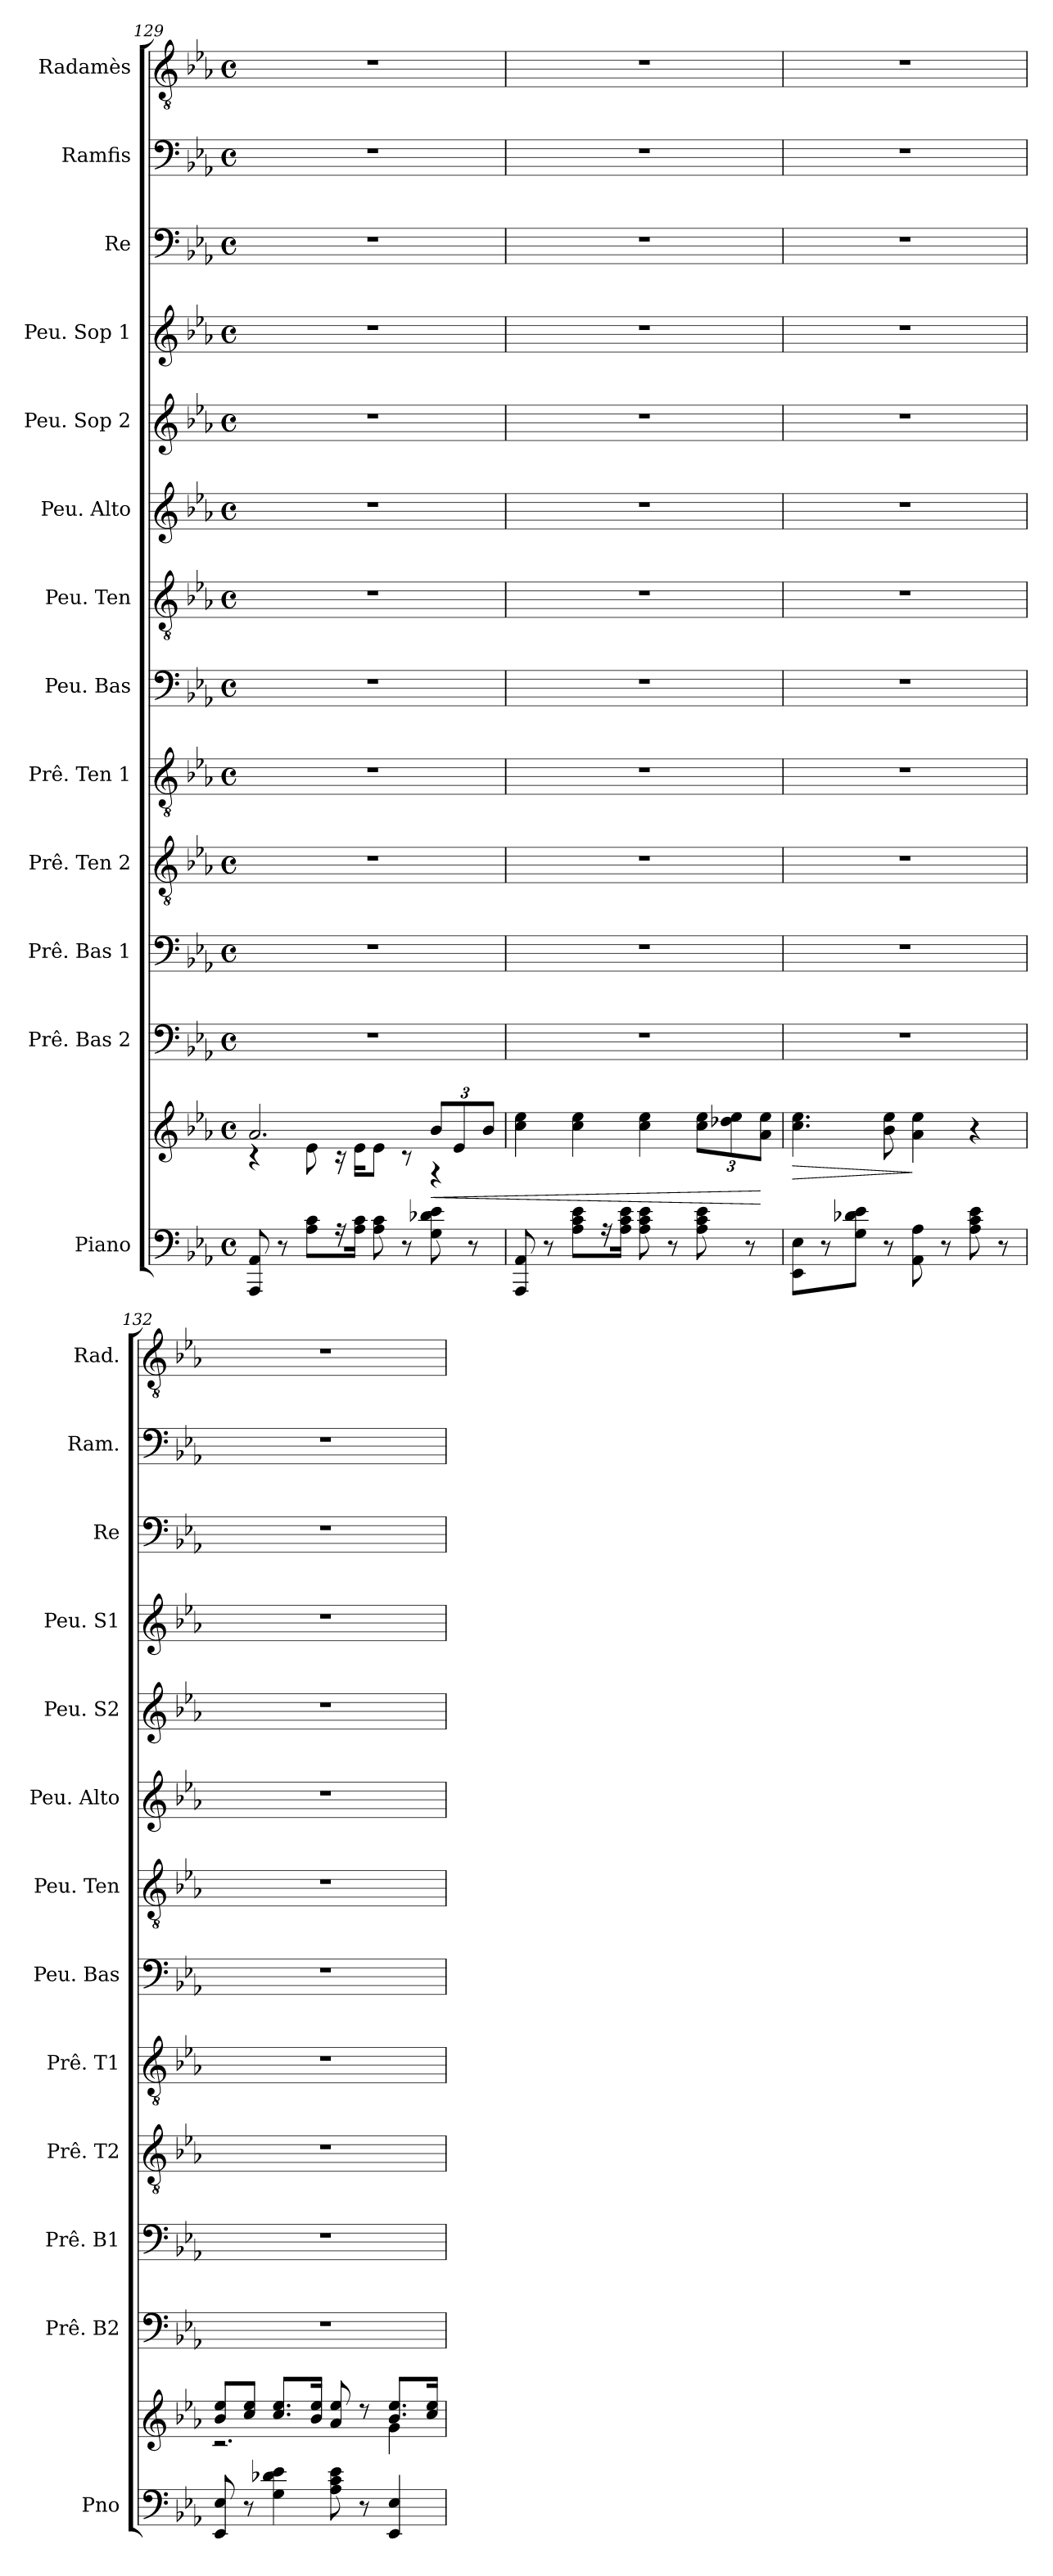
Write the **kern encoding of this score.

**kern	**kern	**dynam	**kern	**kern	**kern	**kern	**kern	**kern	**kern	**kern	**kern	**kern	**kern	**kern
*part13	*part13	*part13	*part12	*part11	*part10	*part9	*part8	*part7	*part6	*part5	*part4	*part3	*part2	*part1
*staff14	*staff13	*staff13/14	*staff12	*staff11	*staff10	*staff9	*staff8	*staff7	*staff6	*staff5	*staff4	*staff3	*staff2	*staff1
*I"Piano	*	*	*I"Prê. Bas 2	*I"Prê. Bas 1	*I"Prê. Ten 2	*I"Prê. Ten 1	*I"Peu. Bas	*I"Peu. Ten	*I"Peu. Alto	*I"Peu. Sop 2	*I"Peu. Sop 1	*I"Re	*I"Ramfis	*I"Radamès
*I'Pno	*	*	*I'Prê. B2	*I'Prê. B1	*I'Prê. T2	*I'Prê. T1	*I'Peu. Bas	*I'Peu. Ten	*I'Peu. Alto	*I'Peu. S2	*I'Peu. S1	*I'Re	*I'Ram.	*I'Rad.
*clefF4	*clefG2	*	*clefF4	*clefF4	*clefGv2	*clefGv2	*clefF4	*clefGv2	*clefG2	*clefG2	*clefG2	*clefF4	*clefF4	*clefGv2
*k[b-e-a-]	*k[b-e-a-]	*	*k[b-e-a-]	*k[b-e-a-]	*k[b-e-a-]	*k[b-e-a-]	*k[b-e-a-]	*k[b-e-a-]	*k[b-e-a-]	*k[b-e-a-]	*k[b-e-a-]	*k[b-e-a-]	*k[b-e-a-]	*k[b-e-a-]
*M4/4	*M4/4	*	*M4/4	*M4/4	*M4/4	*M4/4	*M4/4	*M4/4	*M4/4	*M4/4	*M4/4	*M4/4	*M4/4	*M4/4
*met(c)	*met(c)	*	*met(c)	*met(c)	*met(c)	*met(c)	*met(c)	*met(c)	*met(c)	*met(c)	*met(c)	*met(c)	*met(c)	*met(c)
=129	=129	=129	=129	=129	=129	=129	=129	=129	=129	=129	=129	=129	=129	=129
*	*^	*	*	*	*	*	*	*	*	*	*	*	*	*
8AAA-/ 8AA-/	2.a-/	4r	.	1r	1r	1r	1r	1r	1r	1r	1r	1r	1r	1r	1r
8r	.	.	.	.	.	.	.	.	.	.	.	.	.	.	.
8A-\ 8c\L	.	8e-\	.	.	.	.	.	.	.	.	.	.	.	.	.
16r	.	16r	.	.	.	.	.	.	.	.	.	.	.	.	.
16A-\ 16c\Jk	.	16e-\KL	.	.	.	.	.	.	.	.	.	.	.	.	.
8A-\ 8c\	.	8e-\J	.	.	.	.	.	.	.	.	.	.	.	.	.
8r	.	8r	.	.	.	.	.	.	.	.	.	.	.	.	.
*	*Xbrackettup	*	*	*	*	*	*	*	*	*	*	*	*	*	*
!	!	!	!LO:HP:b	!	!	!	!	!	!	!	!	!	!	!	!
8G\ 8d-X\ 8e-\	12b-/L	4r	<	.	.	.	.	.	.	.	.	.	.	.	.
.	12e-/	.	.	.	.	.	.	.	.	.	.	.	.	.	.
8r	.	.	.	.	.	.	.	.	.	.	.	.	.	.	.
.	12b-/J	.	.	.	.	.	.	.	.	.	.	.	.	.	.
*	*v	*v	*	*	*	*	*	*	*	*	*	*	*	*	*
=130	=130	=130	=130	=130	=130	=130	=130	=130	=130	=130	=130	=130	=130	=130
8AAA-/ 8AA-/	4cc\ 4ee-\	.	1r	1r	1r	1r	1r	1r	1r	1r	1r	1r	1r	1r
8r	.	.	.	.	.	.	.	.	.	.	.	.	.	.
8A-\ 8c\ 8e-\L	4cc\ 4ee-\	.	.	.	.	.	.	.	.	.	.	.	.	.
16r	.	.	.	.	.	.	.	.	.	.	.	.	.	.
16A-\ 16c\ 16e-\Jk	.	.	.	.	.	.	.	.	.	.	.	.	.	.
8A-\ 8c\ 8e-\	4cc\ 4ee-\	.	.	.	.	.	.	.	.	.	.	.	.	.
8r	.	.	.	.	.	.	.	.	.	.	.	.	.	.
8A-\ 8c\ 8e-\	12cc\ 12ee-\L	.	.	.	.	.	.	.	.	.	.	.	.	.
.	12dd-X\ 12ee-\	.	.	.	.	.	.	.	.	.	.	.	.	.
8r	.	.	.	.	.	.	.	.	.	.	.	.	.	.
.	12a-\ 12ee-\J	[	.	.	.	.	.	.	.	.	.	.	.	.
!!LO:LB:g=z
=131	=131	=131	=131	=131	=131	=131	=131	=131	=131	=131	=131	=131	=131	=131
!	!	!LO:HP:b	!	!	!	!	!	!	!	!	!	!	!	!
8EE-\ 8E-\L	4.cc\ 4.ee-\	>	1r	1r	1r	1r	1r	1r	1r	1r	1r	1r	1r	1r
8r	.	.	.	.	.	.	.	.	.	.	.	.	.	.
8G\ 8d-X\ 8e-\J	.	.	.	.	.	.	.	.	.	.	.	.	.	.
8r	8b-\ 8ee-\	.	.	.	.	.	.	.	.	.	.	.	.	.
8AA-\ 8A-\	4a-\ 4ee-\	]	.	.	.	.	.	.	.	.	.	.	.	.
8r	.	.	.	.	.	.	.	.	.	.	.	.	.	.
8A-\ 8c\ 8e-\	4r	.	.	.	.	.	.	.	.	.	.	.	.	.
8r	.	.	.	.	.	.	.	.	.	.	.	.	.	.
=132	=132	=132	=132	=132	=132	=132	=132	=132	=132	=132	=132	=132	=132	=132
*	*^	*	*	*	*	*	*	*	*	*	*	*	*	*
8EE-/ 8E-/	8b-/ 8ee-/L	2.r	.	1r	1r	1r	1r	1r	1r	1r	1r	1r	1r	1r	1r
8r	8cc/ 8ee-/J	.	.	.	.	.	.	.	.	.	.	.	.	.	.
4G\ 4d-X\ 4e-\	8.cc/ 8.ee-/L	.	.	.	.	.	.	.	.	.	.	.	.	.	.
.	16b-/ 16ee-/Jk	.	.	.	.	.	.	.	.	.	.	.	.	.	.
8A-\ 8c\ 8e-\	8a-/ 8ee-/	.	.	.	.	.	.	.	.	.	.	.	.	.	.
8r	8r	.	.	.	.	.	.	.	.	.	.	.	.	.	.
4EE-/ 4E-/	8.b-/ 8.ee-/L	4g\	.	.	.	.	.	.	.	.	.	.	.	.	.
.	16cc/ 16ee-/Jk	.	.	.	.	.	.	.	.	.	.	.	.	.	.
*	*v	*v	*	*	*	*	*	*	*	*	*	*	*	*	*
=	=	=	=	=	=	=	=	=	=	=	=	=	=	=
*-	*-	*-	*-	*-	*-	*-	*-	*-	*-	*-	*-	*-	*-	*-
